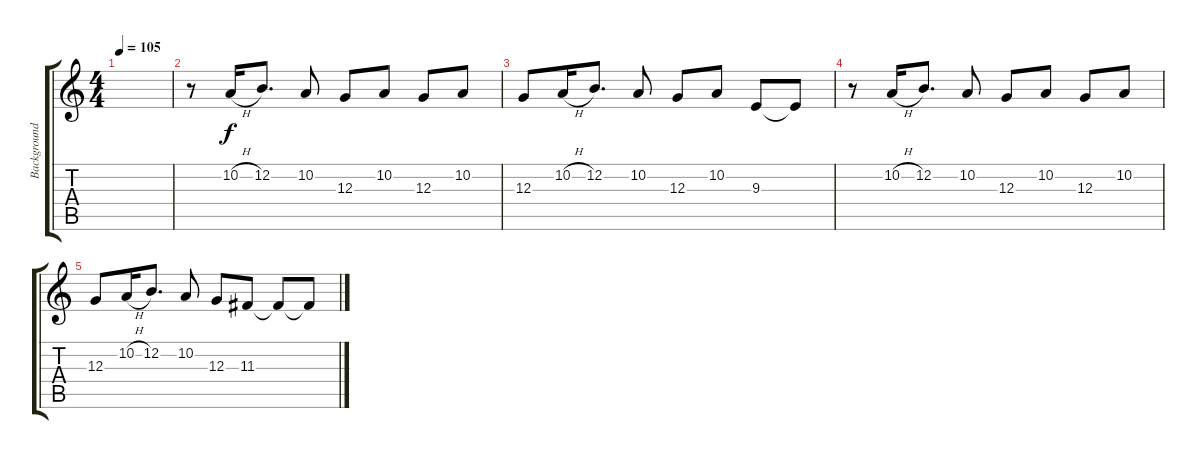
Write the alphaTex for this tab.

\track ("Background Voice 2" "Background") {instrument flute}
\staff {score tabs}
\tuning (E4 B3 G3 D3 A2 E2) {hide}
\ts (4 4)
\tempo 105
\clef g2
\ks c
|
r.8 10.2{h}.16 12.2.8{d} 10.2.8 12.3.8 10.2.8 12.3.8 10.2.8 |
12.3.8 10.2{h}.16 12.2.8{d} 10.2.8 12.3.8 10.2.8 9.3.8 9.3{t}.8 |
r.8 10.2{h}.16 12.2.8{d} 10.2.8 12.3.8 10.2.8 12.3.8 10.2.8 |
12.3.8 10.2{h}.16 12.2.8{d} 10.2.8 12.3.8 11.3.8 11.3{t}.8 11.3{t}.8
